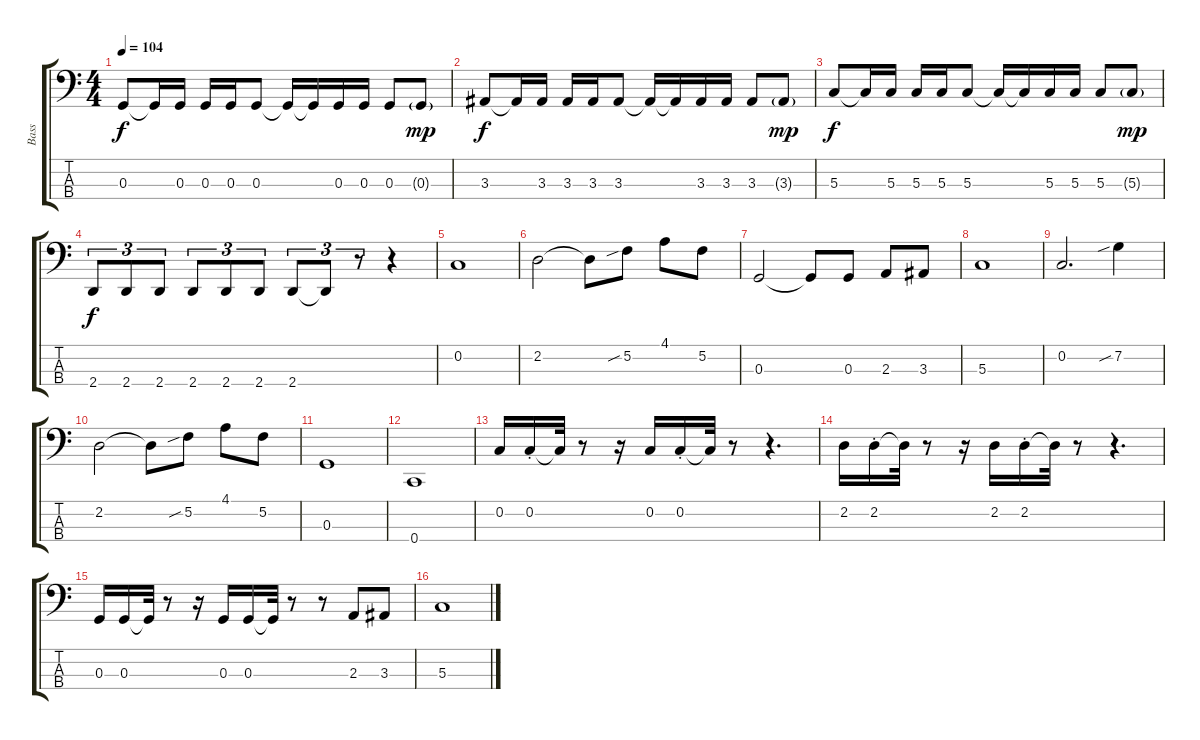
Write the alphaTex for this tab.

\track ("Bass" "Bass") {instrument electricbassfinger}
\staff {score tabs}
\tuning (F2 C2 G1 C1) {hide}
\ts (4 4)
\tempo 104
\clef f4
\ks c
0.3.8{dy f} 0.3{t}.16 0.3.16 0.3.16 0.3.16 0.3.8 0.3{t}.16 0.3{t}.16 0.3.16 0.3.16 0.3.8 0.3{g}.8{dy mp} |
3.3.8{dy f} 3.3{t}.16 3.3.16 3.3.16 3.3.16 3.3.8 3.3{t}.16 3.3{t}.16 3.3.16 3.3.16 3.3.8 3.3{g}.8{dy mp} |
5.3.8{dy f} 5.3{t}.16 5.3.16 5.3.16 5.3.16 5.3.8 5.3{t}.16 5.3{t}.16 5.3.16 5.3.16 5.3.8 5.3{g}.8{dy mp} |
2.4.8{tu (3 2) dy f} 2.4.8{tu (3 2)} 2.4.8{tu (3 2)} 2.4.8{tu (3 2)} 2.4.8{tu (3 2)} 2.4.8{tu (3 2)} 2.4.8{tu (3 2)} 2.4{t}.8{tu (3 2)} r.8{tu (3 2)} r.4 |
0.2.1 |
2.2.2 2.2{t}.8 5.2{sib}.8 4.1.8 5.2.8 |
0.3.2 0.3{t}.8 0.3.8 2.3.8 3.3.8 |
5.3.1 |
0.2.2{d} 7.2{sib}.4 |
2.2.2 2.2{t}.8 5.2{sib}.8 4.1.8 5.2.8 |
0.3.1 |
0.4.1 |
0.2.16 0.2{st}.16 0.2{t}.32 r.8 r.16 0.2.16 0.2{st}.16 0.2{t}.32 r.8 r.4{d} |
2.2.16 2.2{st}.16 2.2{t}.32 r.8 r.16 2.2.16 2.2{st}.16 2.2{t}.32 r.8 r.4{d} |
0.3.16 0.3.16 0.3{t}.32 r.8 r.16 0.3.16 0.3.16 0.3{t}.32 r.8 r.8 2.3.8 3.3.8 |
5.3.1
